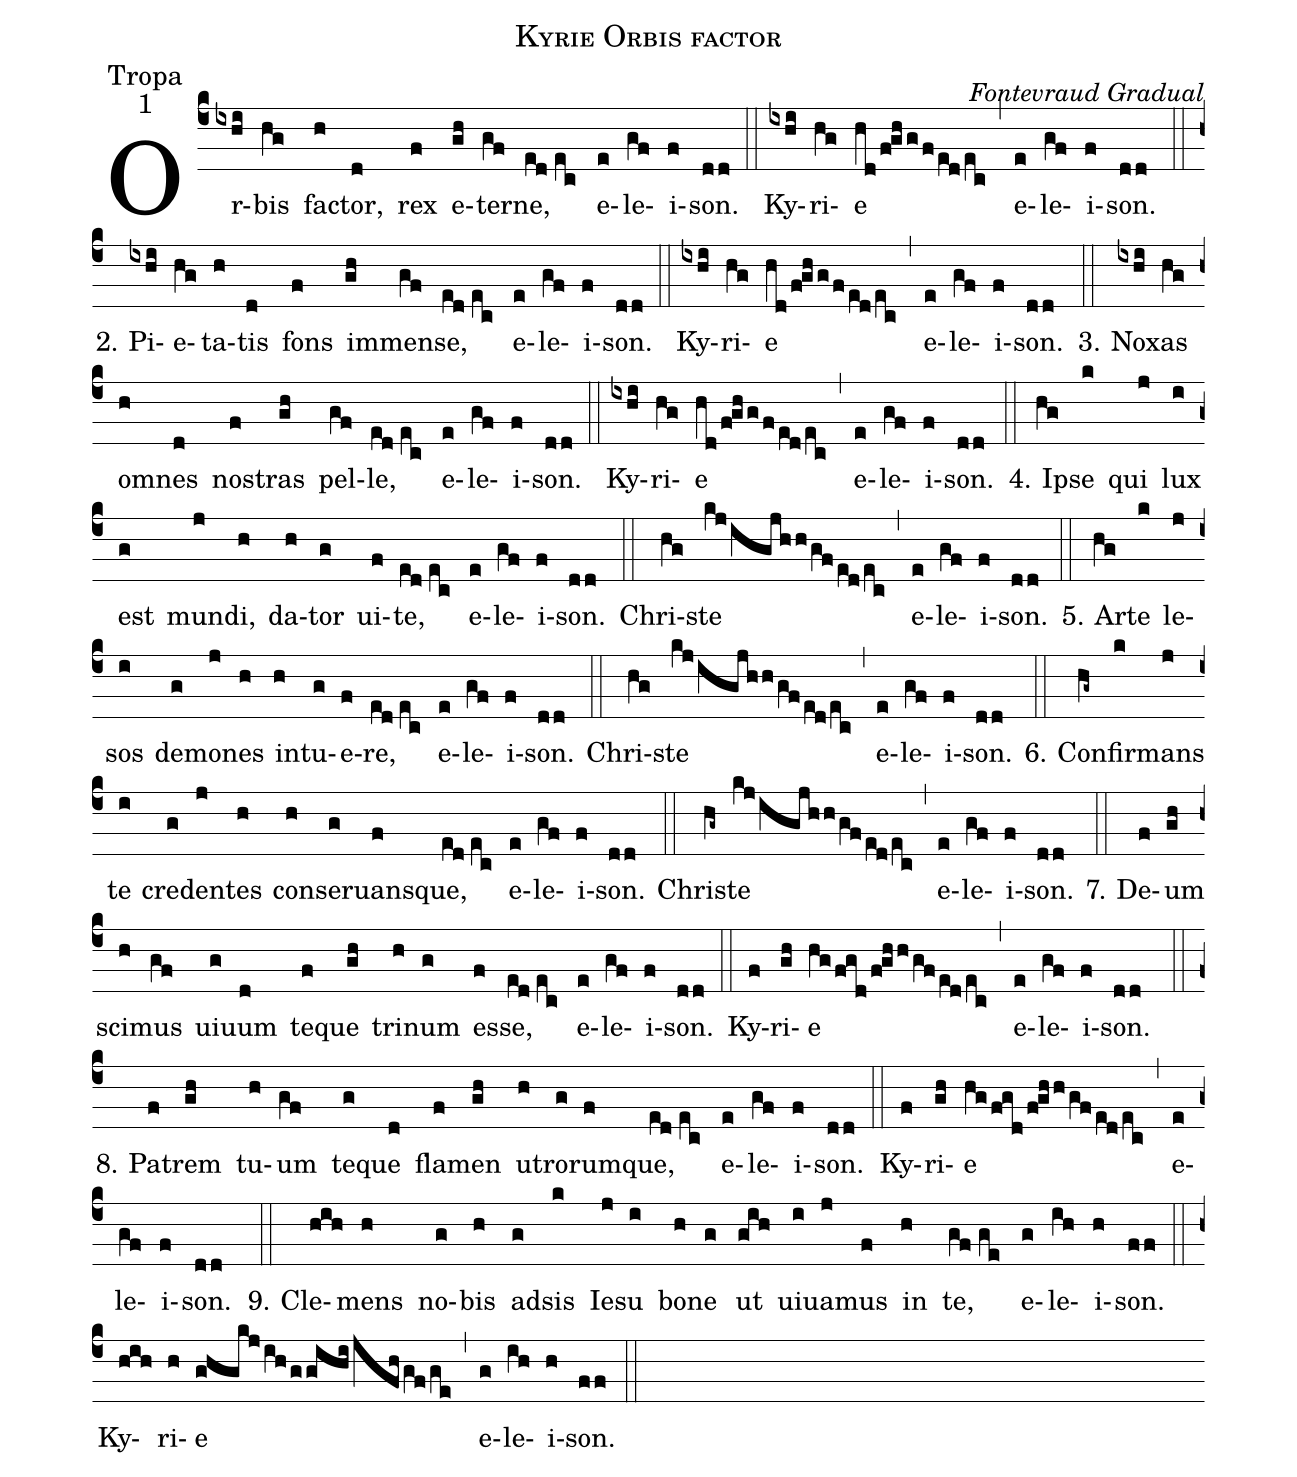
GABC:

name:Kyrie Orbis factor;
office-part:Tropa;
mode:1;
commentary:Fontevraud Gradual;
%%
(c4) Or(ixhi)bis(hg) fa(h)ctor,(d) rex(f) e(gh)ter(gf)ne,(ed//ec) e(e)le(gf)i(f)son.(dd)  (::)

Ky(ixhi)ri(hg)e(hd/fghg/f/ed/ec) (,) e(e)le(gf)i(f)son.(dd) (::)

2. Pi(ixhi)e(hg)ta(h)tis(d) fons(f) im(gh)men(gf)se,(ed//ec) e(e)le(gf)i(f)son.(dd) (::)

Ky(ixhi)ri(hg)e(hd/fghg/f/ed/ec) (,) e(e)le(gf)i(f)son.(dd) (::)

3. Nox(ixhi)as(hg) om(h)nes(d) nos(f)tras(gh) pel(gf)le,(ed//ec) e(e)le(gf)i(f)son.(dd) (::)

Ky(ixhi)ri(hg)e(hd/fghg/f/ed/ec) (,) e(e)le(gf)i(f)son.(dd) (::)

4. Ip(hg)se(k) qui(j) lux(i) est(g) mun(j)di,(h) da(h)tor(g) ui(f)te,(ed//ec) e(e)le(gf)i(f)son.(dd) (::)

Chri(hg)ste(kjigjhh/gf/ed/ec) (,) e(e)le(gf)i(f)son.(dd) (::)

5. Ar(hg)te(k) le(j)sos(i) de(g)mo(j)nes(h) in(h)tu(g)e(f)re,(ed//ec) e(e)le(gf)i(f)son.(dd) (::)

Chri(hg)ste(kjigjhh/gf/ed/ec) (,) e(e)le(gf)i(f)son.(dd) (::)

6. Con(hg~)fir(k)mans(j) te(i) cre(g)den(j)tes(h) con(h)ser(g)uans(f)que,(ed//ec) e(e)le(gf)i(f)son.(dd) (::)

Chri(hg~)ste(kjigjhh/gf/ed/ec) (,) e(e)le(gf)i(f)son.(dd) (::)

7. De(f)um(gh) sci(h)mus(gf) ui(g)uum(d) te(f)que(gh) tri(h)num(g) es(f)se,(ed//ec) e(e)le(gf)i(f)son.(dd) (::)

Ky(f)ri(gh)e(hgfgd/fghh/gf/ed/ec) (,) e(e)le(gf)i(f)son.(dd) (::)

8. Pa(f)trem(gh) tu(h)um(gf) te(g)que(d) fla(f)men(gh) ut(h)ro(g)rum(f)que,(ed//ec) e(e)le(gf)i(f)son.(dd) (::)

Ky(f)ri(gh)e(hgfgd/fghh/gf/ed/ec) (,)  e(e)le(gf)i(f)son.(dd) (::)

9. Cle(hih)mens(h) no(g)bis(h) ad(g)sis(k) Ie(j)su(i) bo(h)ne(g) ut(gih) ui(i)ua(j)mus(f) in(h) te,(gf//ge) e(g)le(ih)i(h)son.(ff) (::)

Ky(hih)ri(h)e(ghgkjihggihijfh/gf/ge) (,) e(g)le(ih)i(h)son.(ff) (::)
